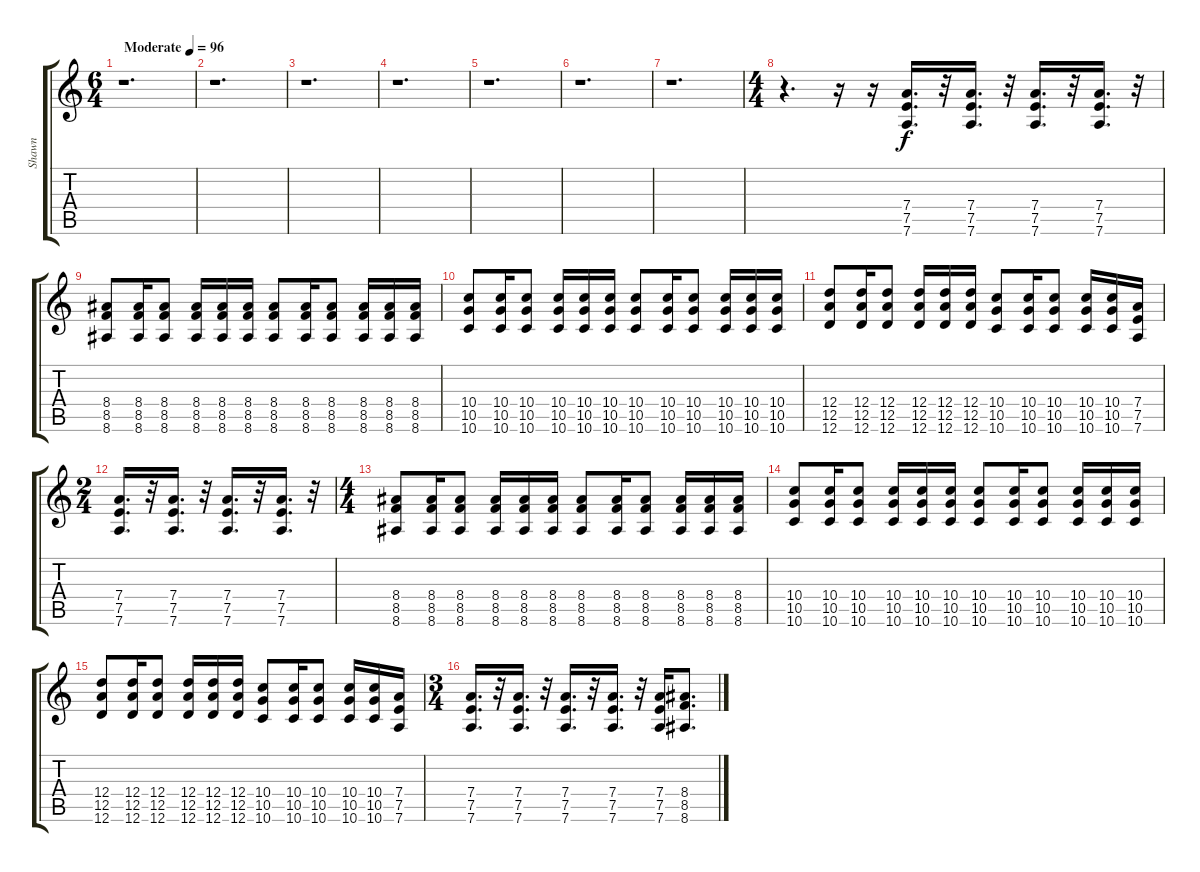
\track ("Shawn" "Shawn") {instrument distortionguitar}
\staff {score tabs}
\tuning (E4 B3 G3 D3 A2 D2) {hide}
\ts (6 4)
\tempo (96 "Moderate")
\clef g2
\ks c
r.1{d dy f instrument distortionguitar} |
r.1{d} |
r.1{d} |
r.1{d} |
r.1{d} |
r.1{d} |
r.1{d} |
\ts (4 4)
r.4{d} r.16 r.16 (7.4 7.5 7.6).16{d} r.32 (7.4 7.5 7.6).16{d} r.32 (7.4 7.5 7.6).16{d} r.32 (7.4 7.5 7.6).16{d} r.32 |
(8.4 8.5 8.6).8 (8.4 8.5 8.6).16 (8.4 8.5 8.6).8 (8.4 8.5 8.6).16 (8.4 8.5 8.6).16 (8.4 8.5 8.6).16 (8.4 8.5 8.6).8 (8.4 8.5 8.6).16 (8.4 8.5 8.6).8 (8.4 8.5 8.6).16 (8.4 8.5 8.6).16 (8.4 8.5 8.6).16 |
(10.4 10.5 10.6).8 (10.4 10.5 10.6).16 (10.4 10.5 10.6).8 (10.4 10.5 10.6).16 (10.4 10.5 10.6).16 (10.4 10.5 10.6).16 (10.4 10.5 10.6).8 (10.4 10.5 10.6).16 (10.4 10.5 10.6).8 (10.4 10.5 10.6).16 (10.4 10.5 10.6).16 (10.4 10.5 10.6).16 |
(12.4 12.5 12.6).8 (12.4 12.5 12.6).16 (12.4 12.5 12.6).8 (12.4 12.5 12.6).16 (12.4 12.5 12.6).16 (12.4 12.5 12.6).16 (10.4 10.5 10.6).8 (10.4 10.5 10.6).16 (10.4 10.5 10.6).8 (10.4 10.5 10.6).16 (10.4 10.5 10.6).16 (7.4 7.5 7.6).16 |
\ts (2 4)
(7.4 7.5 7.6).16{d} r.32 (7.4 7.5 7.6).16{d} r.32 (7.4 7.5 7.6).16{d} r.32 (7.4 7.5 7.6).16{d} r.32 |
\ts (4 4)
(8.4 8.5 8.6).8 (8.4 8.5 8.6).16 (8.4 8.5 8.6).8 (8.4 8.5 8.6).16 (8.4 8.5 8.6).16 (8.4 8.5 8.6).16 (8.4 8.5 8.6).8 (8.4 8.5 8.6).16 (8.4 8.5 8.6).8 (8.4 8.5 8.6).16 (8.4 8.5 8.6).16 (8.4 8.5 8.6).16 |
(10.4 10.5 10.6).8 (10.4 10.5 10.6).16 (10.4 10.5 10.6).8 (10.4 10.5 10.6).16 (10.4 10.5 10.6).16 (10.4 10.5 10.6).16 (10.4 10.5 10.6).8 (10.4 10.5 10.6).16 (10.4 10.5 10.6).8 (10.4 10.5 10.6).16 (10.4 10.5 10.6).16 (10.4 10.5 10.6).16 |
(12.4 12.5 12.6).8 (12.4 12.5 12.6).16 (12.4 12.5 12.6).8 (12.4 12.5 12.6).16 (12.4 12.5 12.6).16 (12.4 12.5 12.6).16 (10.4 10.5 10.6).8 (10.4 10.5 10.6).16 (10.4 10.5 10.6).8 (10.4 10.5 10.6).16 (10.4 10.5 10.6).16 (7.4 7.5 7.6).16 |
\ts (3 4)
(7.4 7.5 7.6).16{d} r.32 (7.4 7.5 7.6).16{d} r.32 (7.4 7.5 7.6).16{d} r.32 (7.4 7.5 7.6).16{d} r.32 (7.4 7.5 7.6).16 (8.4 8.5 8.6).8{d}
